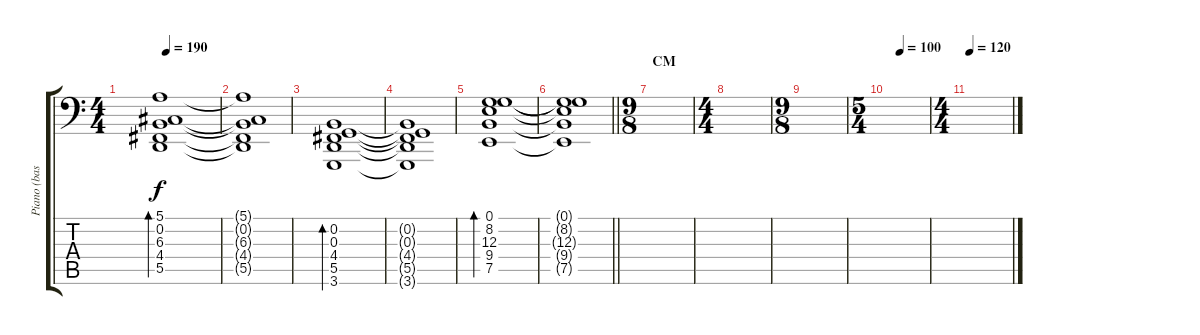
\track ("Piano (bass)" "Piano (bas") {instrument electricgrandpiano}
\staff {score tabs}
\tuning (E3 B2 G2 D2 A1 E1) {hide}
\ts (4 4)
\tempo 190
\clef f4
\ks c
(5.1 0.2 6.3 4.4 5.5).1{bd 480 dy f} |
(5.1{t} 0.2{t} 6.3{t} 4.4{t} 5.5{t}).1 |
(0.2 0.3 4.4 5.5 3.6).1{bd 480} |
(0.2{t} 0.3{t} 4.4{t} 5.5{t} 3.6{t}).1 |
(0.1 8.2 12.3 9.4 7.5).1{bd 480} |
\barLineRight lightlight
(0.1{t} 8.2{t} 12.3{t} 9.4{t} 7.5{t}).1 |
\ts (9 8)
\section ("" "CM")
|
\ts (4 4)
|
\ts (9 8)
|
\ts (5 4)
\tempo (100 0.3)
|
\ts (4 4)
\tempo 120
